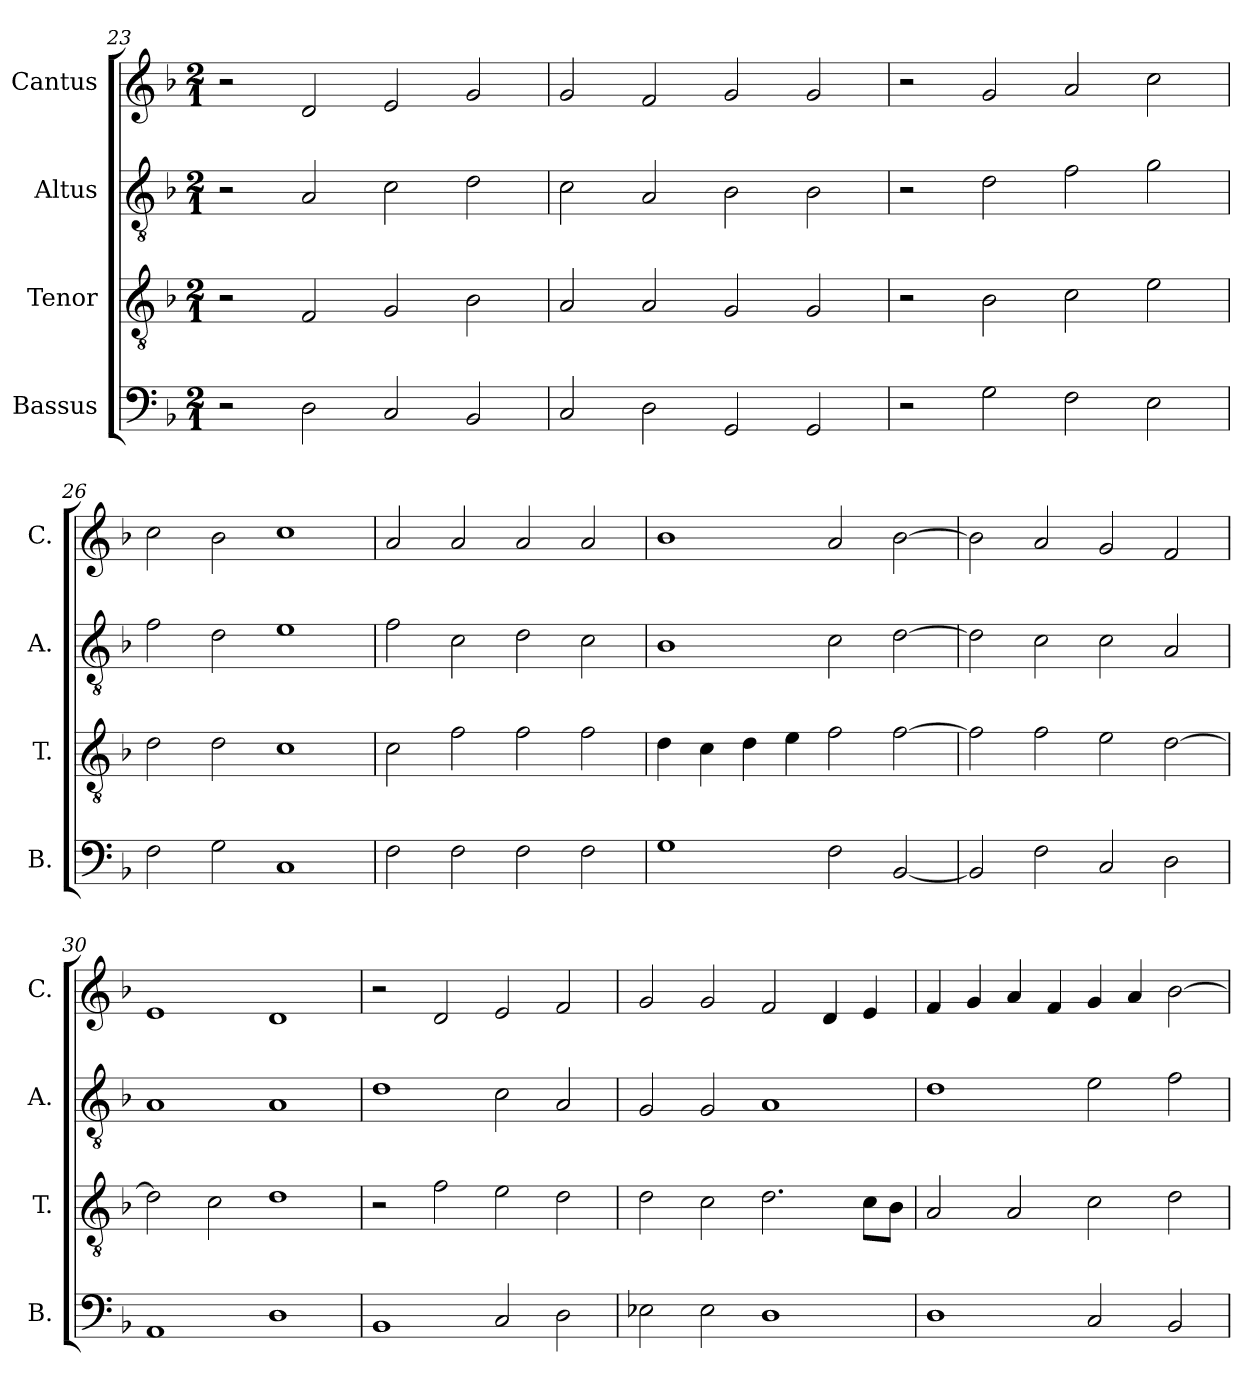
**kern	**kern	**kern	**kern
*part4	*part3	*part2	*part1
*staff4	*staff3	*staff2	*staff1
*I"Bassus	*I"Tenor	*I"Altus	*I"Cantus
*I'B.	*I'T.	*I'A.	*I'C.
*clefF4	*clefGv2	*clefGv2	*clefG2
*k[b-]	*k[b-]	*k[b-]	*k[b-]
*M2/1	*M2/1	*M2/1	*M2/1
=23	=23	=23	=23
2r	2r	2r	2r
2D\	2F/	2A/	2d/
2C/	2G/	2c\	2e/
2BB-/	2B-\	2d\	2g/
=24	=24	=24	=24
2C/	2A/	2c\	2g/
2D\	2A/	2A/	2f/
2GG/	2G/	2B-\	2g/
2GG/	2G/	2B-\	2g/
=25	=25	=25	=25
2r	2r	2r	2r
2G\	2B-\	2d\	2g/
2F\	2c\	2f\	2a/
2E\	2e\	2g\	2cc\
=26	=26	=26	=26
2F\	2d\	2f\	2cc\
2G\	2d\	2d\	2b-\
1C	1c	1e	1cc
!!LO:LB:g=z
=27	=27	=27	=27
2F\	2c\	2f\	2a/
2F\	2f\	2c\	2a/
2F\	2f\	2d\	2a/
2F\	2f\	2c\	2a/
=28	=28	=28	=28
1G	4d\	1B-	1b-
.	4c\	.	.
.	4d\	.	.
.	4e\	.	.
2F\	2f\	2c\	2a/
[2BB-/	[2f\	[2d\	[2b-\
=29	=29	=29	=29
2BB-/]	2f\]	2d\]	2b-\]
2F\	2f\	2c\	2a/
2C/	2e\	2c\	2g/
2D\	[2d\	2A/	2f/
=30	=30	=30	=30
1AA	2d\]	1A	1e
.	2c\	.	.
1D	1d	1A	1d
=31	=31	=31	=31
1BB-	2r	1d	2r
.	2f\	.	2d/
2C/	2e\	2c\	2e/
2D\	2d\	2A/	2f/
=32	=32	=32	=32
2E-X\	2d\	2G/	2g/
2E-\	2c\	2G/	2g/
1D	2.d\	1A	2f/
.	.	.	4d/
.	8c\L	.	4e/
.	8B-\J	.	.
!!LO:LB:g=z
=33	=33	=33	=33
1D	2A/	1d	4f/
.	.	.	4g/
.	2A/	.	4a/
.	.	.	4f/
2C/	2c\	2e\	4g/
.	.	.	4a/
2BB-/	2d\	2f\	[2b-\
=	=	=	=
*-	*-	*-	*-
